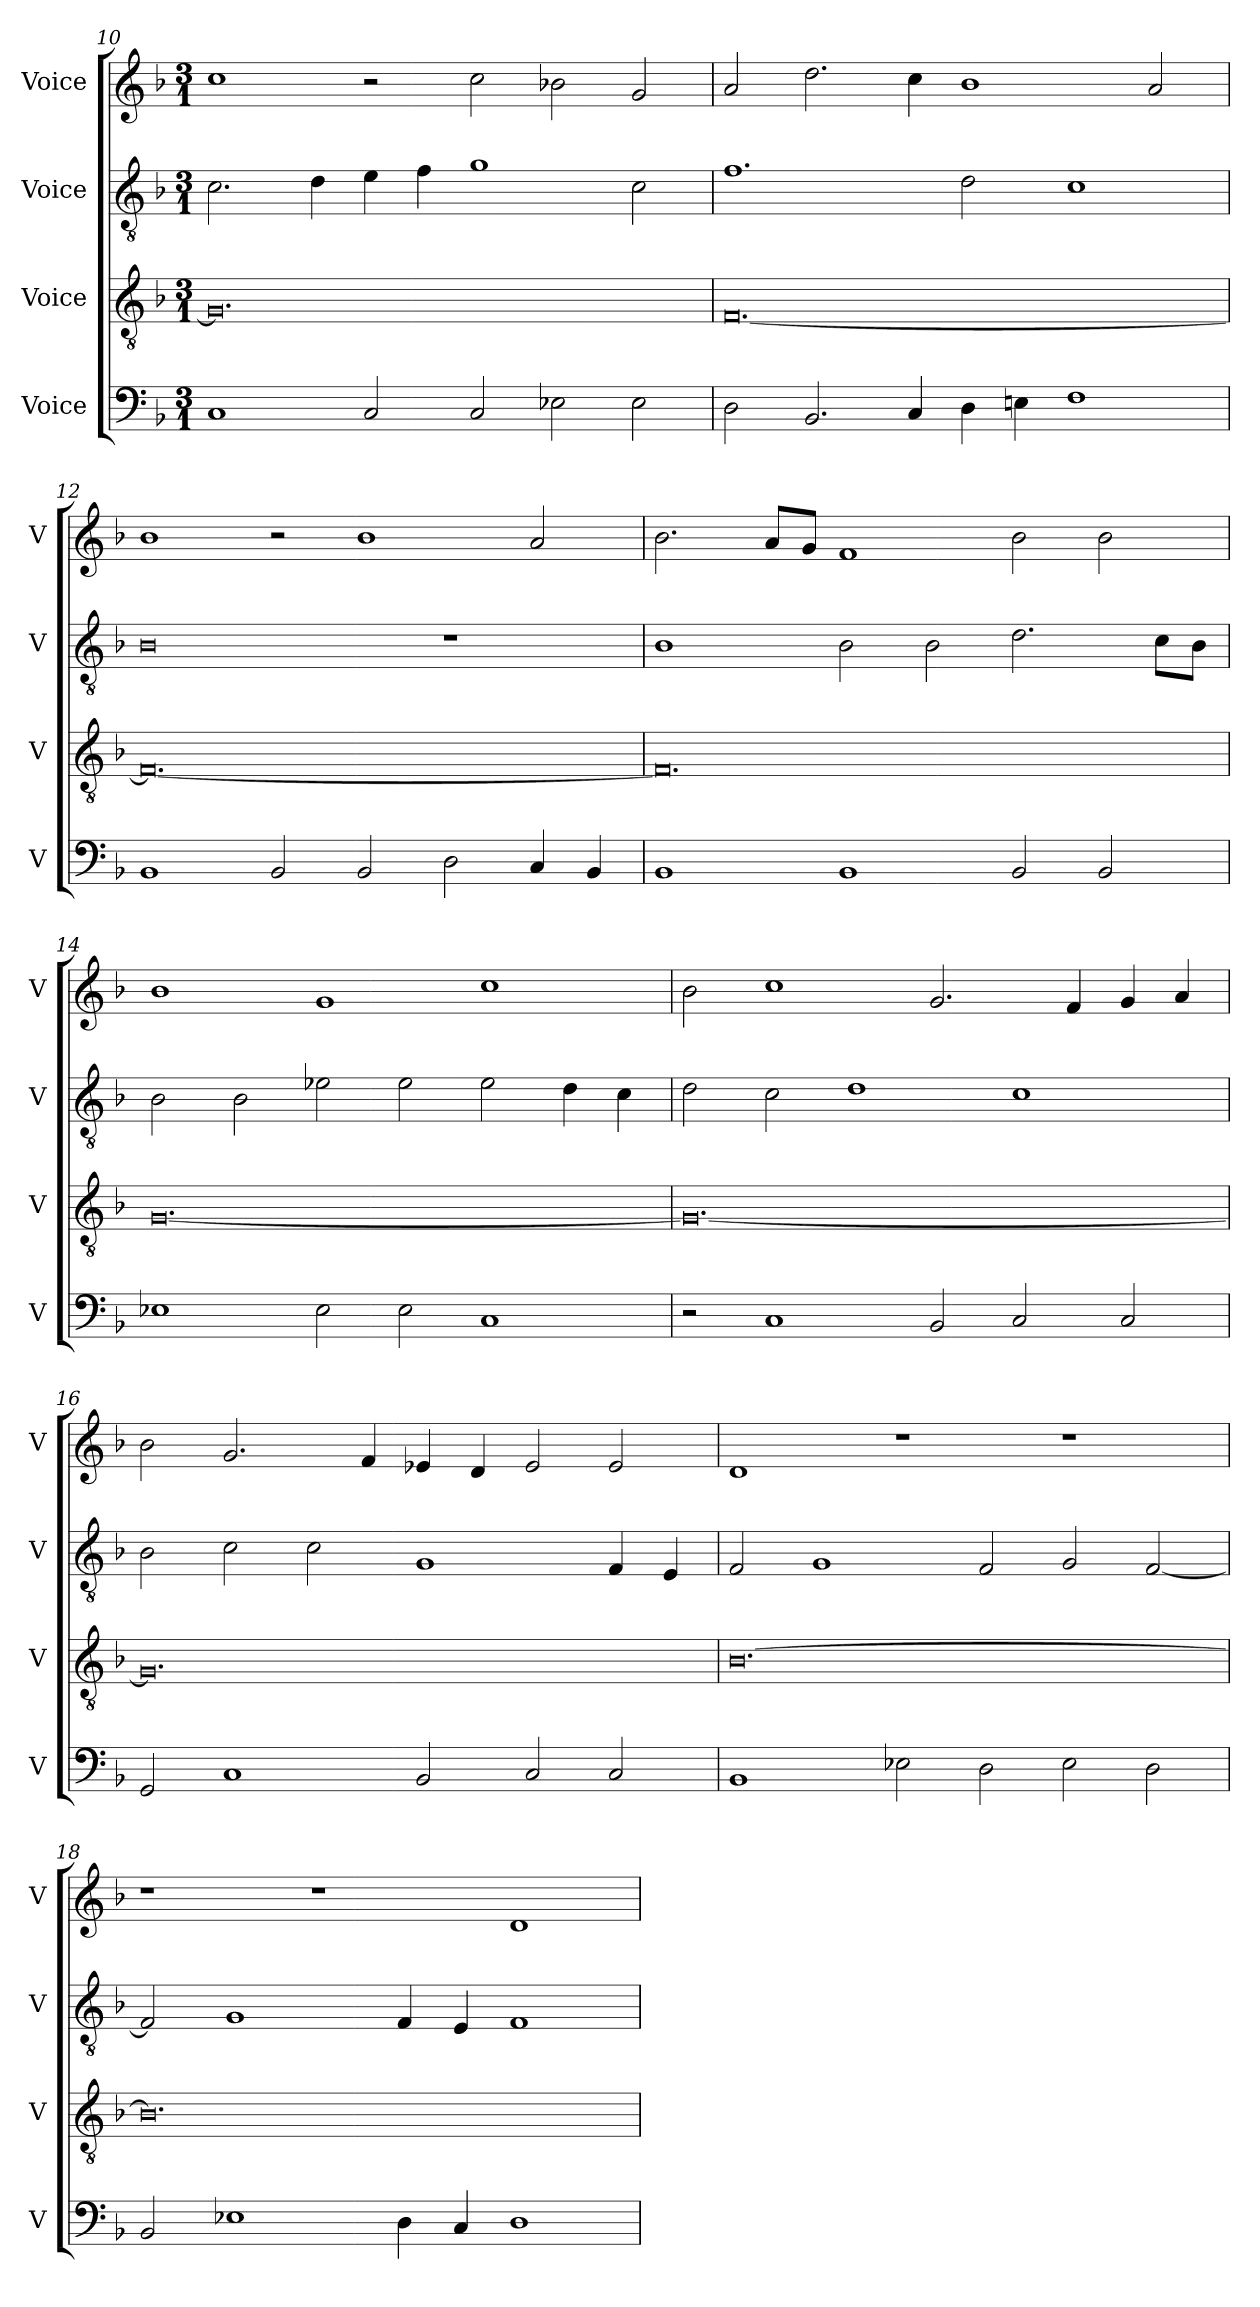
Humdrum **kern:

**kern	**kern	**kern	**kern
*part4	*part3	*part2	*part1
*staff4	*staff3	*staff2	*staff1
*I"Voice	*I"Voice	*I"Voice	*I"Voice
*I'V	*I'V	*I'V	*I'V
*clefF4	*clefGv2	*clefGv2	*clefG2
*k[b-]	*k[b-]	*k[b-]	*k[b-]
*M3/1	*M3/1	*M3/1	*M3/1
=10	=10	=10	=10
1C	0.G]	2.c\	1cc
.	.	4d\	.
2C/	.	4e\	2r
.	.	4f\	.
2C/	.	1g	2cc\
2E-X\	.	.	2b-X\
2E-\	.	2c\	2g/
!!LO:LB:g=z
=11	=11	=11	=11
2D\	[0.F	1.f	2a/
2.BB-/	.	.	2.dd\
4C/	.	.	4cc\
4D\	.	2d\	1b-
4En\	.	.	.
1F	.	1c	.
.	.	.	2a/
=12	=12	=12	=12
1BB-	0.F_	0B-	1b-
2BB-/	.	.	2r
2BB-/	.	.	1b-
2D\	.	1r	.
4C/	.	.	2a/
4BB-/	.	.	.
!!LO:LB:g=z
=13	=13	=13	=13
1BB-	0.F]	1B-	2.b-\
.	.	.	8a/L
.	.	.	8g/J
1BB-	.	2B-\	1f
.	.	2B-\	.
2BB-/	.	2.d\	2b-\
2BB-/	.	.	2b-\
.	.	8c\L	.
.	.	8B-\J	.
=14	=14	=14	=14
1E-X	[0.G	2B-\	1b-
.	.	2B-\	.
2E-\	.	2e-X\	1g
2E-\	.	2e-\	.
1C	.	2e-\	1cc
.	.	4d\	.
.	.	4c\	.
!!LO:PB:g=z
=15	=15	=15	=15
2r	0.G_	2d\	2b-\
1C	.	2c\	1cc
.	.	1d	.
2BB-/	.	.	2.g/
2C/	.	1c	.
.	.	.	4f/
2C/	.	.	4g/
.	.	.	4a/
=16	=16	=16	=16
2GG/	0.G]	2B-\	2b-\
1C	.	2c\	2.g/
.	.	2c\	.
.	.	.	4f/
2BB-/	.	1G	4e-X/
.	.	.	4d/
2C/	.	.	2e-/
2C/	.	4F/	2e-/
.	.	4E/	.
!!LO:LB:g=z
=17	=17	=17	=17
1BB-	[0.B-	2F/	1d
.	.	1G	.
2E-X\	.	.	1r
2D\	.	2F/	.
2E-\	.	2G/	1r
2D\	.	[2F/	.
=18	=18	=18	=18
2BB-/	0.B-]	2F/]	1r
1E-X	.	1G	.
.	.	.	1r
4D\	.	4F/	.
4C/	.	4E/	.
1D	.	1F	1d
=	=	=	=
*-	*-	*-	*-
